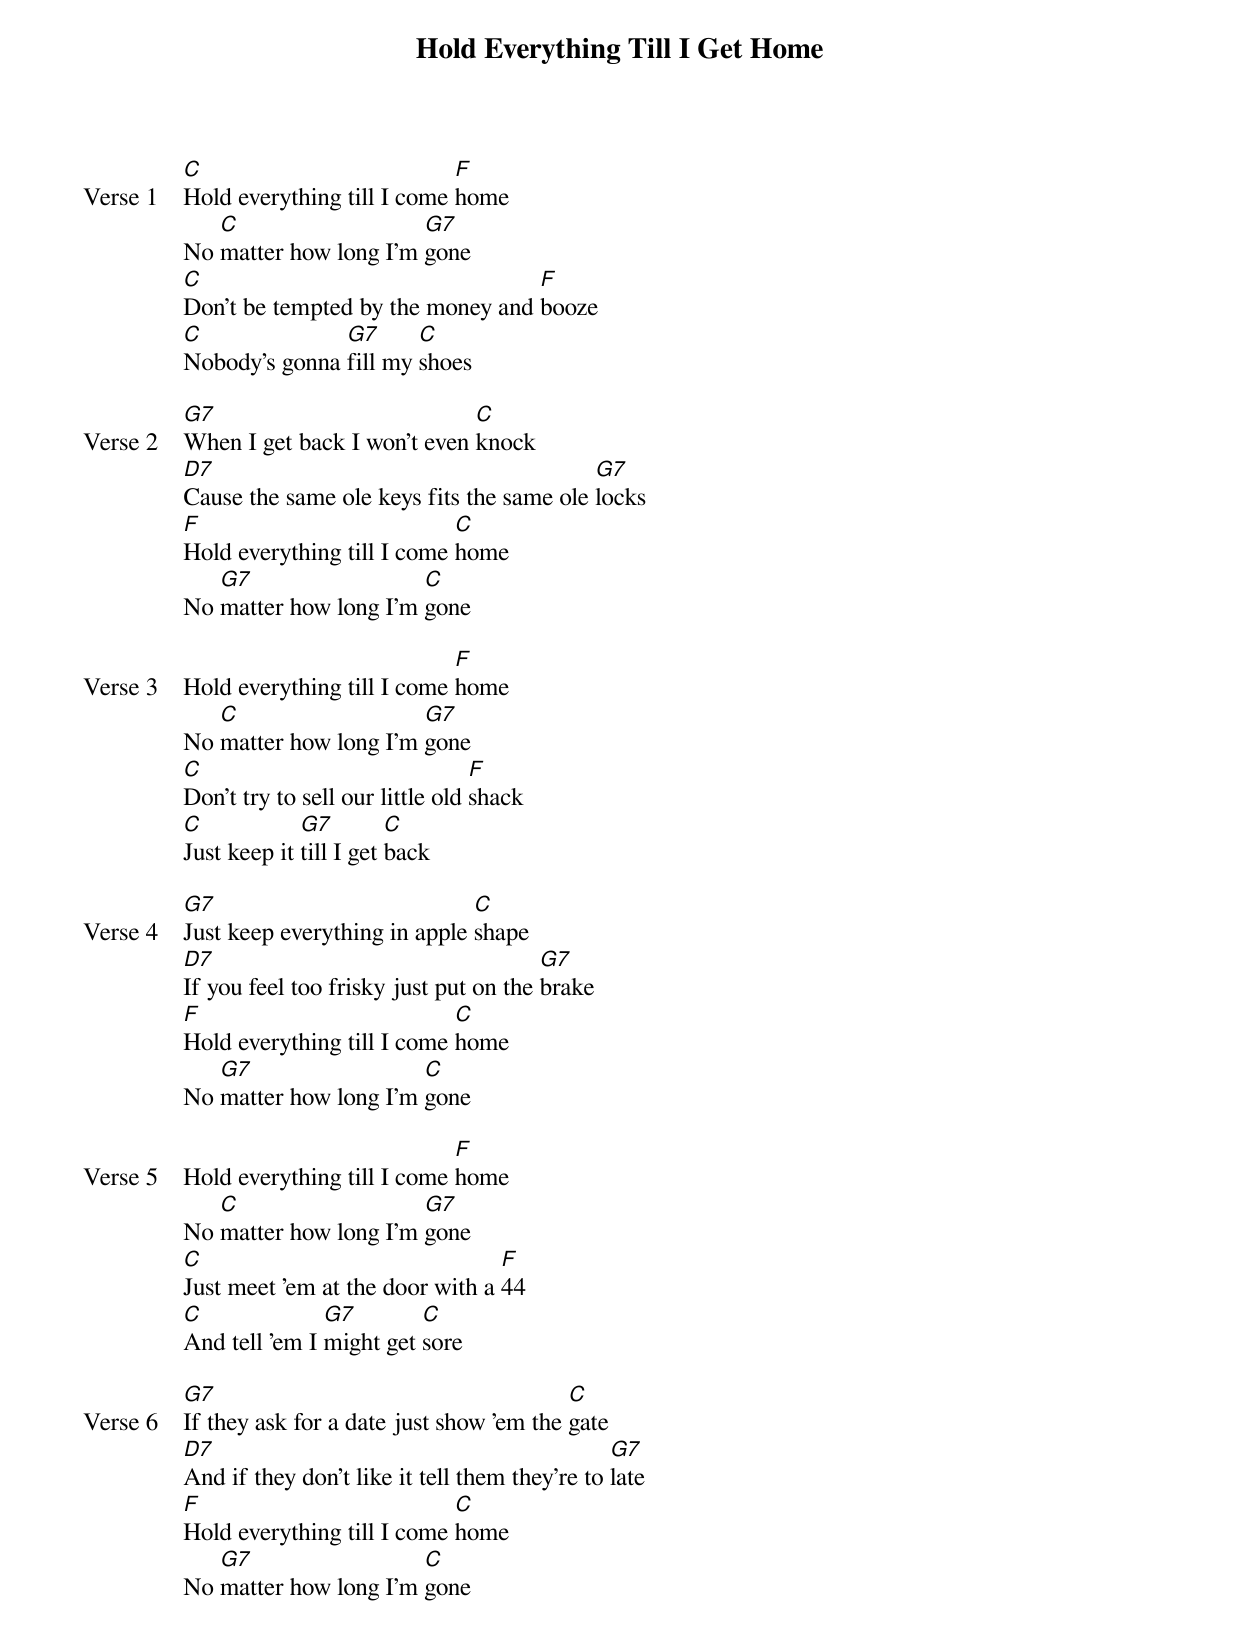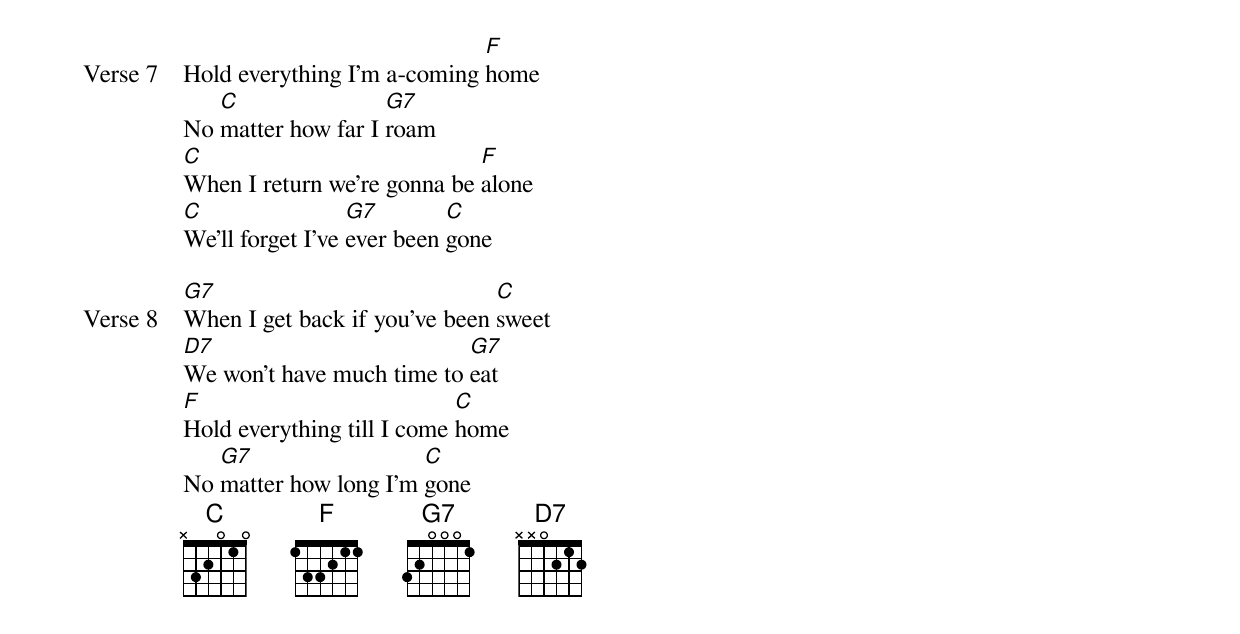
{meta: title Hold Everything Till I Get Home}
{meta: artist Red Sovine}
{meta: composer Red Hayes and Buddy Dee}

{start_of_verse: Verse 1}
[C]Hold everything till I come [F]home
No [C]matter how long I'm [G7]gone
[C]Don't be tempted by the money and [F]booze
[C]Nobody's gonna [G7]fill my [C]shoes
{end_of_verse}

{start_of_verse: Verse 2}
[G7]When I get back I won't even [C]knock
[D7]Cause the same ole keys fits the same ole [G7]locks
[F]Hold everything till I come [C]home
No [G7]matter how long I'm [C]gone
{end_of_verse}

{start_of_verse: Verse 3}
Hold everything till I come [F]home
No [C]matter how long I'm [G7]gone
[C]Don't try to sell our little old [F]shack
[C]Just keep it [G7]till I get [C]back
{end_of_verse}

{start_of_verse: Verse 4}
[G7]Just keep everything in apple [C]shape
[D7]If you feel too frisky just put on the [G7]brake
[F]Hold everything till I come [C]home
No [G7]matter how long I'm [C]gone
{end_of_verse}

{start_of_verse: Verse 5}
Hold everything till I come [F]home
No [C]matter how long I'm [G7]gone
[C]Just meet 'em at the door with a [F]44
[C]And tell 'em I [G7]might get [C]sore
{end_of_verse}

{start_of_verse: Verse 6}
[G7]If they ask for a date just show 'em the [C]gate
[D7]And if they don't like it tell them they're to [G7]late
[F]Hold everything till I come [C]home
No [G7]matter how long I'm [C]gone
{end_of_verse}

{start_of_verse: Verse 7}
Hold everything I'm a-coming [F]home
No [C]matter how far I [G7]roam
[C]When I return we're gonna be [F]alone
[C]We'll forget I've [G7]ever been [C]gone
{end_of_verse}

{start_of_verse: Verse 8}
[G7]When I get back if you've been [C]sweet
[D7]We won't have much time to [G7]eat
[F]Hold everything till I come [C]home
No [G7]matter how long I'm [C]gone
{end_of_verse}
